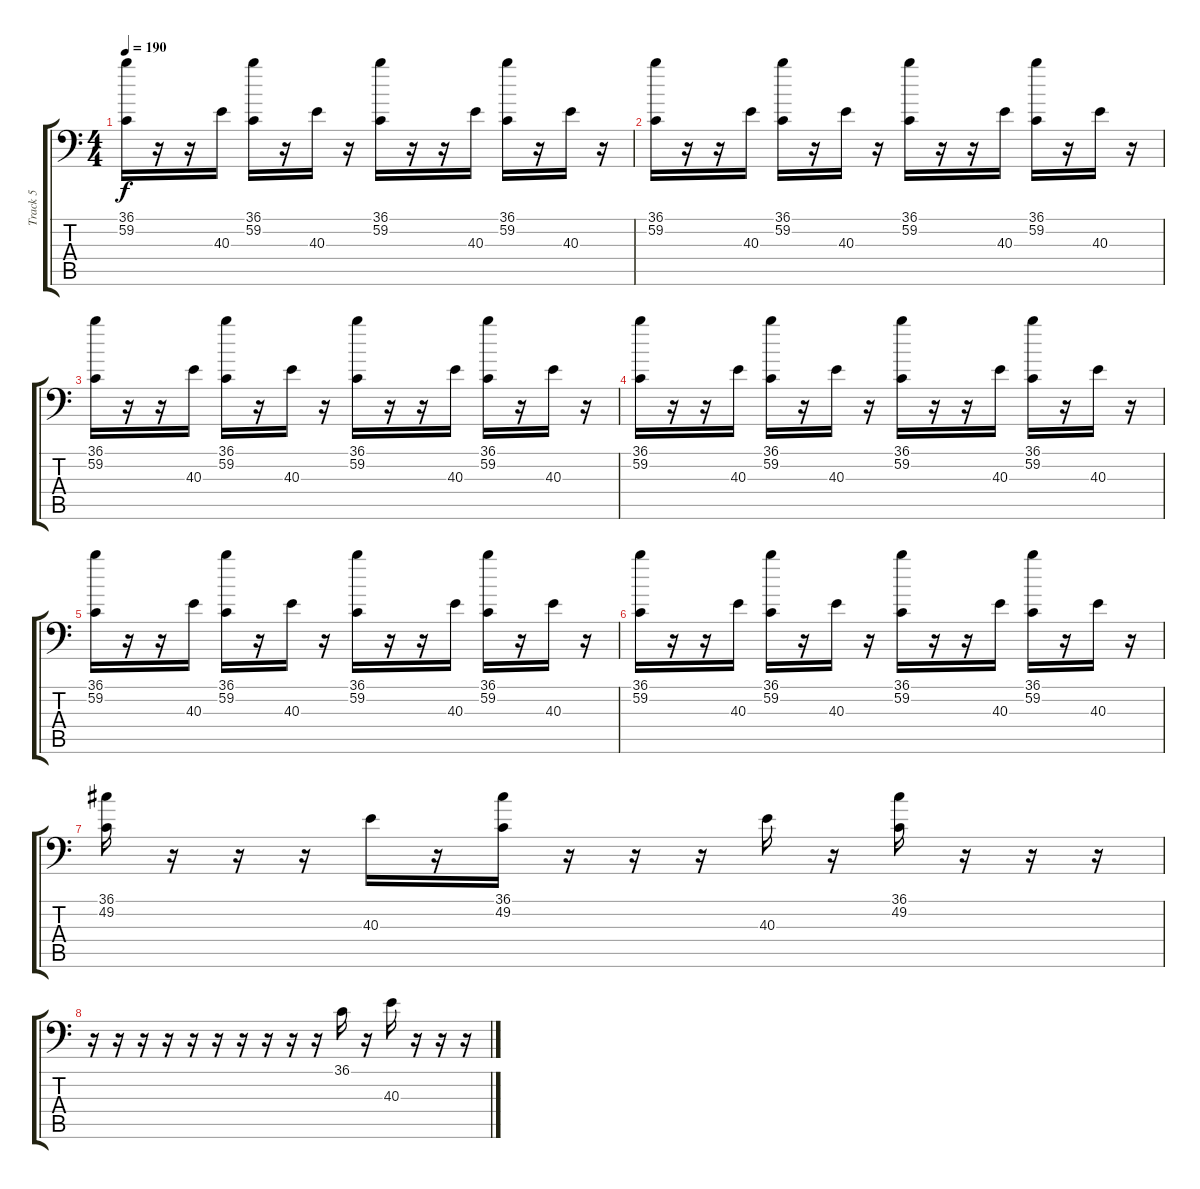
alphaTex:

\track ("Track 5" "Track 5") {instrument acousticgrandpiano}
\staff {score tabs}
\tuning (C-1 C-1 C-1 C-1 C-1 C-1) {hide}
\ts (4 4)
\tempo 190
\clef f4
\ks c
(36.1 59.2).16{dy f} r.16 r.16 40.3.16 (36.1 59.2).16 r.16 40.3.16 r.16 (36.1 59.2).16 r.16 r.16 40.3.16 (36.1 59.2).16 r.16 40.3.16 r.16 |
(36.1 59.2).16 r.16 r.16 40.3.16 (36.1 59.2).16 r.16 40.3.16 r.16 (36.1 59.2).16 r.16 r.16 40.3.16 (36.1 59.2).16 r.16 40.3.16 r.16 |
(36.1 59.2).16 r.16 r.16 40.3.16 (36.1 59.2).16 r.16 40.3.16 r.16 (36.1 59.2).16 r.16 r.16 40.3.16 (36.1 59.2).16 r.16 40.3.16 r.16 |
(36.1 59.2).16 r.16 r.16 40.3.16 (36.1 59.2).16 r.16 40.3.16 r.16 (36.1 59.2).16 r.16 r.16 40.3.16 (36.1 59.2).16 r.16 40.3.16 r.16 |
(36.1 59.2).16 r.16 r.16 40.3.16 (36.1 59.2).16 r.16 40.3.16 r.16 (36.1 59.2).16 r.16 r.16 40.3.16 (36.1 59.2).16 r.16 40.3.16 r.16 |
(36.1 59.2).16 r.16 r.16 40.3.16 (36.1 59.2).16 r.16 40.3.16 r.16 (36.1 59.2).16 r.16 r.16 40.3.16 (36.1 59.2).16 r.16 40.3.16 r.16 |
(36.1 49.2).16 r.16 r.16 r.16 40.3.16 r.16 (36.1 49.2).16 r.16 r.16 r.16 40.3.16 r.16 (36.1 49.2).16 r.16 r.16 r.16 |
r.16 r.16 r.16 r.16 r.16 r.16 r.16 r.16 r.16 r.16 36.1.16 r.16 40.3.16 r.16 r.16 r.16
